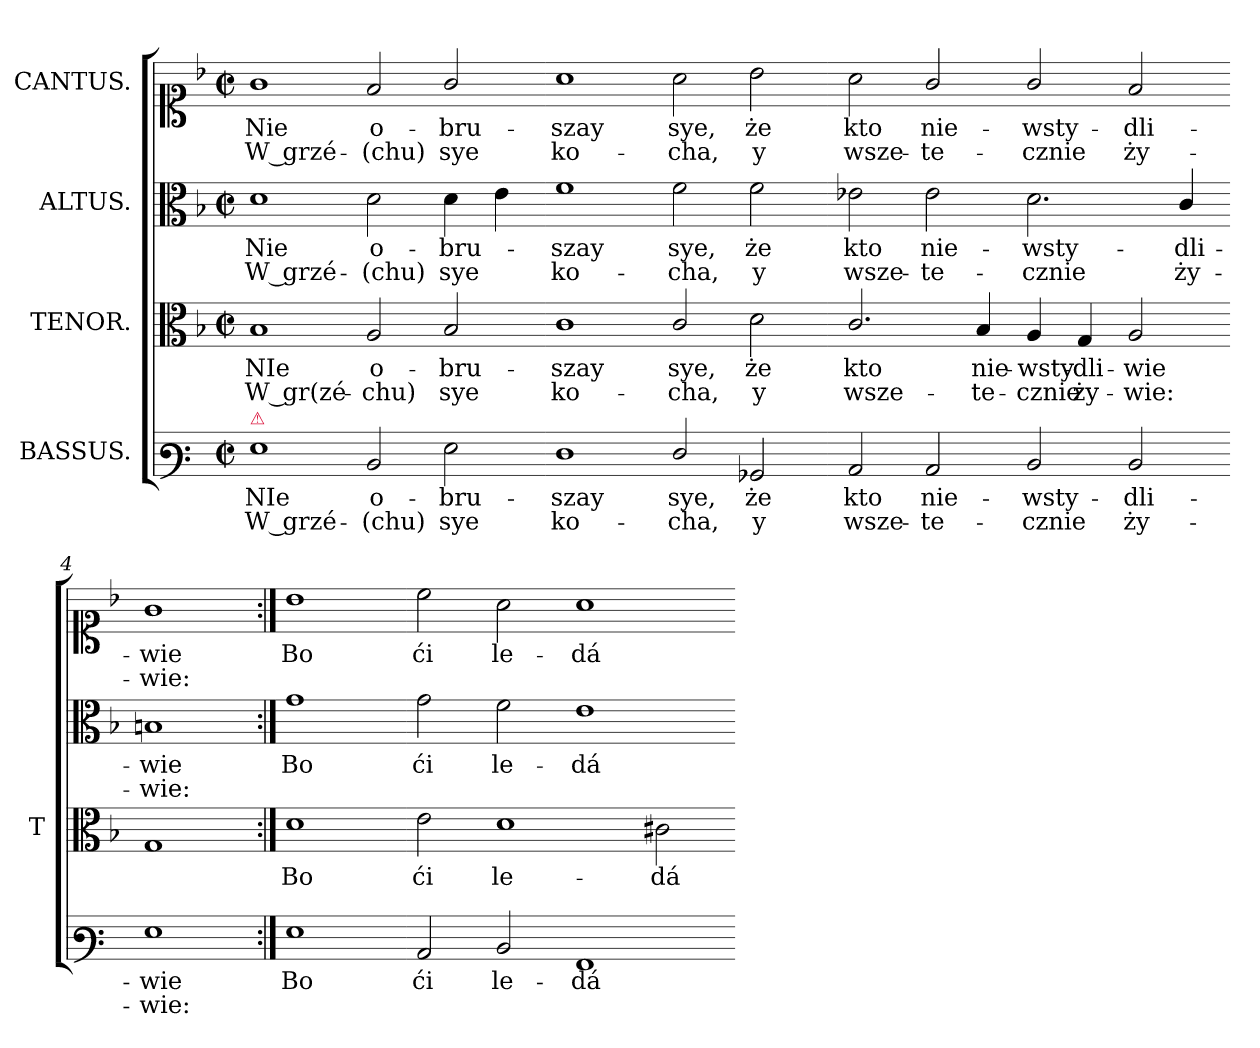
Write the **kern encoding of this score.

**kern	**text	**text	**kern	**text	**text	**kern	**text	**text	**kern	**text	**text
*part4	*part4	*part4	*part3	*part3	*part3	*part2	*part2	*part2	*part1	*part1	*part1
*staff4	*staff4	*staff4	*staff3	*staff3	*staff3	*staff2	*staff2	*staff2	*staff1	*staff1	*staff1
*I"BASSUS.	*	*	*I"TENOR.	*	*	*I"ALTUS.	*	*	*I"CANTUS.	*	*
*	*	*	*I'T	*	*	*	*	*	*	*	*
*clefF3	*	*	*clefC3	*	*	*clefC3	*	*	*clefC1	*	*
*	*	*	*k[b-]	*	*	*k[b-]	*	*	*k[b-]	*	*
*M2/1	*	*	*M2/1	*	*	*M2/1	*	*	*M2/1	*	*
*met(c|)	*	*	*met(c|)	*	*	*met(c|)	*	*	*met(c|)	*	*
=1	=1	=1	=1	=1	=1	=1	=1	=1	=1	=1	=1
!LO:TX:a:color=crimson:t=⚠	!	!	!	!	!	!	!	!	!	!	!
1G\	NIe	W grzé-	1B-/	NIe	W gr(zé-	1d\	Nie	W grzé-	1g\	Nie	W grzé-
2D/	o-	-(chu)	2A/	o-	-chu)	2d\	o-	-(chu)	2f/	o-	-(chu)
2G\	-bru-	sye	2B-/	-bru-	sye	4d\	-bru-	sye	2g/	-bru-	sye
.	.	.	.	.	.	4e\	.	.	.	.	.
=2-	=2-	=2-	=2-	=2-	=2-	=2-	=2-	=2-	=2-	=2-	=2-
1F\	-szay	ko-	1c\	-szay	ko-	1f\	-szay	ko-	1a\	-szay	ko-
2F/	sye,	-cha,	2c/	sye,	-cha,	2f\	sye,	-cha,	2a\	sye,	-cha,
2BB-/	że	y	2d\	że	y	2f\	że	y	2b-\	że	y
=3-	=3-	=3-	=3-	=3-	=3-	=3-	=3-	=3-	=3-	=3-	=3-
2C/	kto	wsze-	2.c/	kto	wsze-	2e-X\	kto	wsze-	2a\	kto	wsze-
2C/	nie-	-te-	.	.	.	2e-\	nie-	-te-	2g/	nie-	-te-
.	.	.	4B-/	nie-	-te-	.	.	.	.	.	.
2D/	-wsty-	-cznie	4A/	-wsty-	-cznie	2.d\	-wsty-	-cznie	2g/	-wsty-	-cznie
.	.	.	4G/	-dli-	ży-	.	.	.	.	.	.
2D/	-dli-	ży-	2A/	-wie	-wie:	.	.	.	2f/	-dli-	ży-
.	.	.	.	.	.	4c/	-dli-	ży-	.	.	.
=4-	=4-	=4-	=4-	=4-	=4-	=4-	=4-	=4-	=4-	=4-	=4-
1G\	-wie	-wie:	1G/	.	.	1Bn/	-wie	-wie:	1g\	-wie	-wie:
=:|!	=:|!	=:|!	=:|!	=:|!	=:|!	=:|!	=:|!	=:|!	=:|!	=:|!	=:|!
1G\	Bo	.	1d\	Bo	.	1g\	Bo	.	1b-\	Bo	.
=5-	=5-	=5-	=5-	=5-	=5-	=5-	=5-	=5-	=5-	=5-	=5-
2C/	ći	.	2e\	ći	.	2g\	ći	.	2cc\	ći	.
2D/	le-	.	1d\	le-	.	2f\	le-	.	2a\	le-	.
1AA/	-dá	.	.	.	.	1e\	-dá	.	1a\	-dá	.
.	.	.	2c#X\	-dá	.	.	.	.	.	.	.
=-	=-	=-	=-	=-	=-	=-	=-	=-	=-	=-	=-
*-	*-	*-	*-	*-	*-	*-	*-	*-	*-	*-	*-
